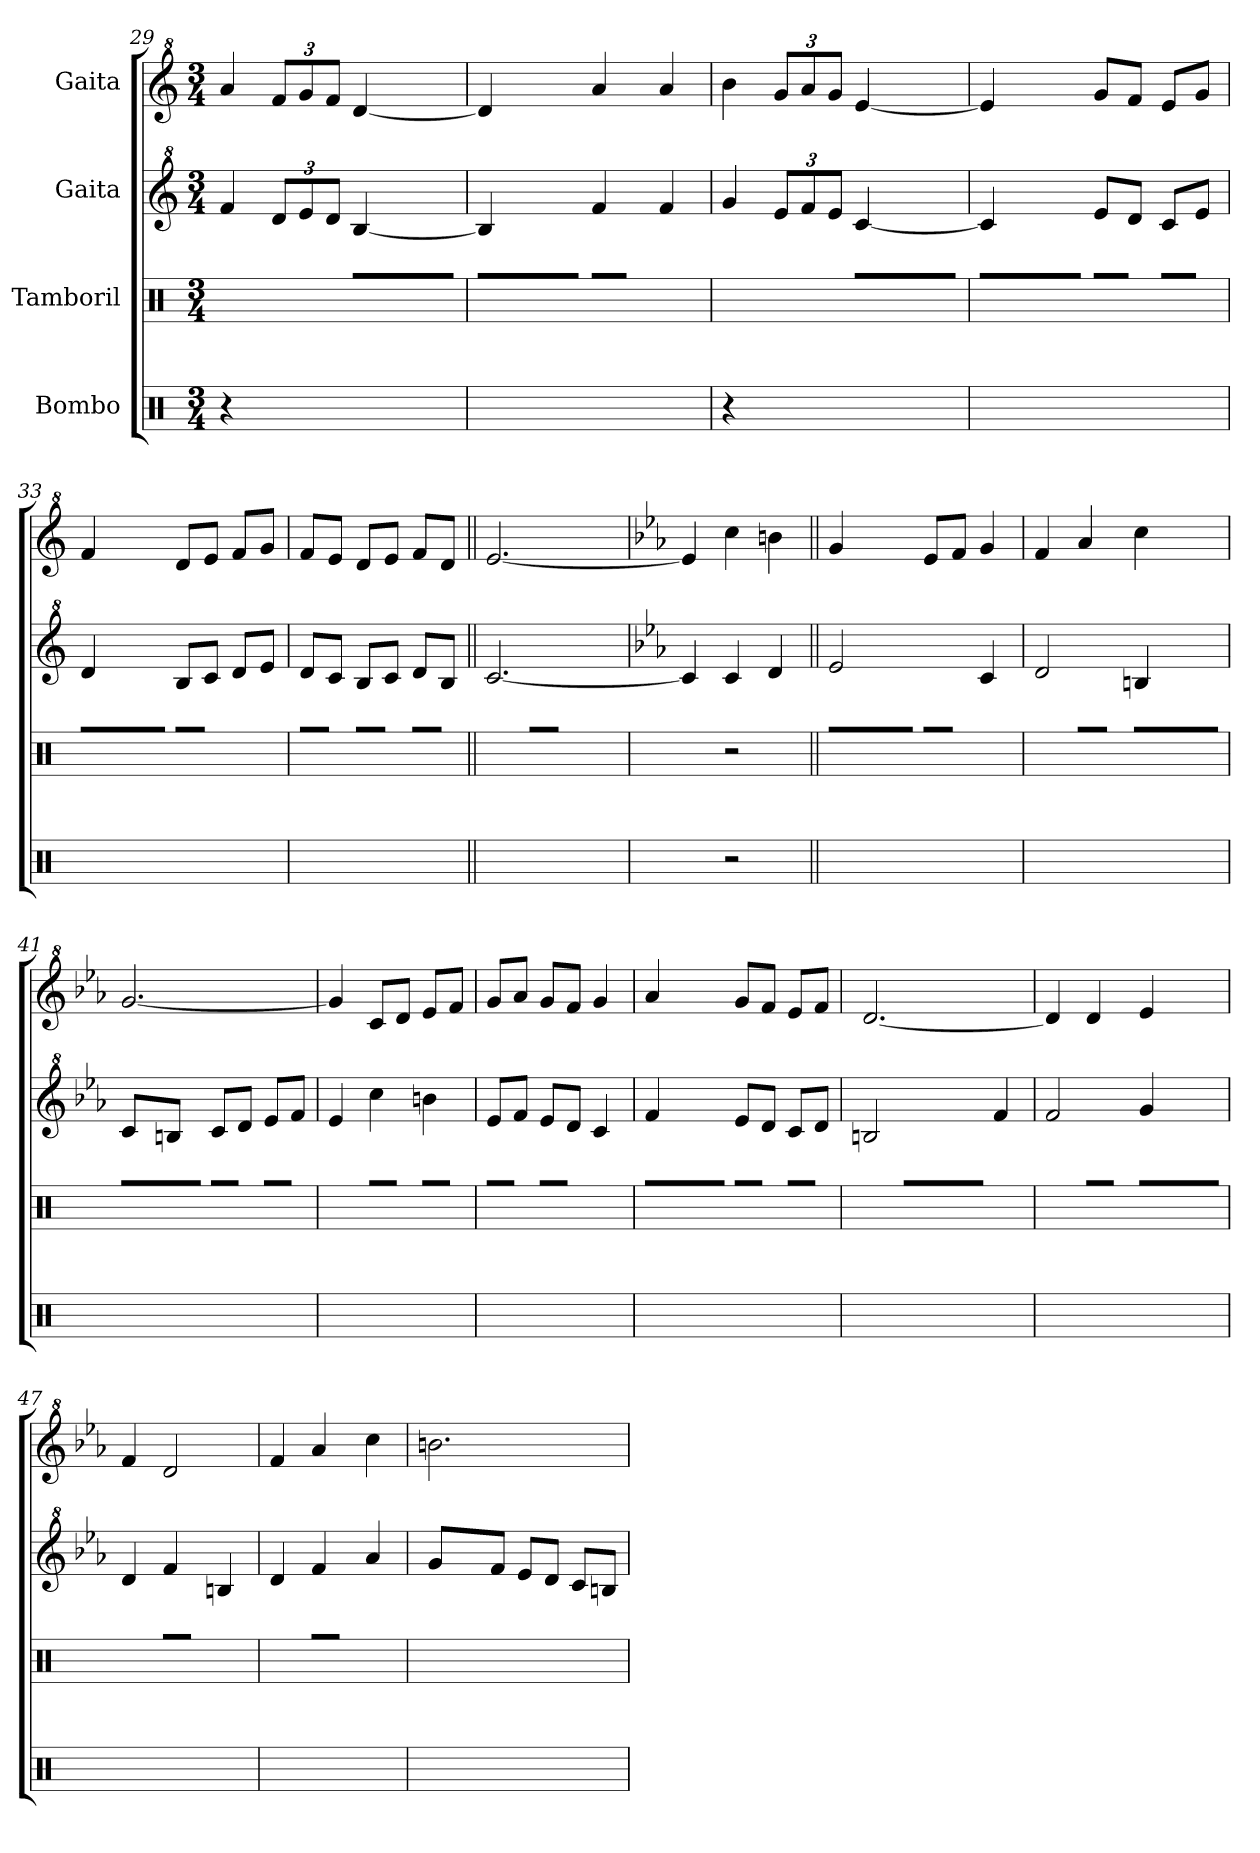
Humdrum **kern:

**kern	**kern	**kern	**kern
*part4	*part3	*part2	*part1
*staff4	*staff3	*staff2	*staff1
*I"Bombo	*I"Tamboril	*I"Gaita	*I"Gaita
*clefX	*clefX	*clefG^2	*clefG^2
*k[]	*k[]	*k[]	*k[]
*M3/4	*M3/4	*M3/4	*M3/4
=29	=29	=29	=29
4r	4R\	4ff/	4aa/
*	*	*Xbrackettup	*Xbrackettup
2R\	4R\	12dd/L	12ff/L
.	.	12ee/	12gg/
.	.	12dd/J	12ff/J
*	*tremolo	*	*
.	[32R\LLL	[4b/	[4dd/
.	32R\	.	.
.	32R\	.	.
.	32R\	.	.
.	32R\	.	.
.	32R\	.	.
.	32R\	.	.
.	32R\JJJ	.	.
=30	=30	=30	=30
2.R\	32R\]LLL	4b/]	4dd/]
.	32R\	.	.
.	32R\	.	.
.	32R\	.	.
.	32R\	.	.
.	32R\	.	.
.	32R\	.	.
.	32R\JJJ	.	.
.	8R\L	4ff/	4aa/
.	8R\J	.	.
.	4R\	4ff/	4aa/
!!LO:LB:g=z
=31	=31	=31	=31
4r	4R\	4gg/	4bb\
2R\	4R\	12ee/L	12gg/L
.	.	12ff/	12aa/
.	.	12ee/J	12gg/J
.	[32R\LLL	[4cc/	[4ee/
.	32R\	.	.
.	32R\	.	.
.	32R\	.	.
.	32R\	.	.
.	32R\	.	.
.	32R\	.	.
.	32R\JJJ	.	.
=32	=32	=32	=32
2.R\	32R\]LLL	4cc/]	4ee/]
.	32R\	.	.
.	32R\	.	.
.	32R\	.	.
.	32R\	.	.
.	32R\	.	.
.	32R\	.	.
.	32R\JJJ	.	.
.	8R\L	8ee/L	8gg/L
.	8R\J	8dd/J	8ff/J
.	8R\L	8cc/L	8ee/L
.	8R\J	8ee/J	8gg/J
=33	=33	=33	=33
2.R\	32R\LLL	4dd/	4ff/
.	32R\	.	.
.	32R\	.	.
.	32R\	.	.
.	32R\	.	.
.	32R\	.	.
.	32R\	.	.
.	32R\JJJ	.	.
.	8R\L	8b/L	8dd/L
.	8R\J	8cc/J	8ee/J
.	4R\	8dd/L	8ff/L
.	.	8ee/J	8gg/J
=34	=34	=34	=34
2.R\	8R\L	8dd/L	8ff/L
.	8R\J	8cc/J	8ee/J
.	8R\L	8b/L	8dd/L
.	8R\J	8cc/J	8ee/J
.	8R\L	8dd/L	8ff/L
.	8R\J	8b/J	8dd/J
!!LO:PB:g=z
=37||	=37||	=37||	=37||
2R\	4R\	[2.cc/	[2.ee/
.	8R\L	.	.
.	8R\J	.	.
4R\	4R\	.	.
=38	=38	=38	=38
*	*	*k[b-e-a-]	*k[b-e-a-]
*	*	*E-:	*E-:
4R\	4R\	4cc/]	4ee/]
2r	2r	4cc/	4ccc\
.	.	4dd/	4bbn\
=39||	=39||	=39||	=39||
2.R\	32R\LLL	2ee-/	4gg/
.	32R\	.	.
.	32R\	.	.
.	32R\	.	.
.	32R\	.	.
.	32R\	.	.
.	32R\	.	.
.	32R\JJJ	.	.
.	8R\L	.	8ee-/L
.	8R\J	.	8ff/J
.	4R\	4cc/	4gg/
=40	=40	=40	=40
2.R\	4R\	2dd/	4ff/
.	8R\L	.	4aa-/
.	8R\J	.	.
.	[32R\LLL	4bn/	4ccc\
.	32R\	.	.
.	32R\	.	.
.	32R\	.	.
.	32R\	.	.
.	32R\	.	.
.	32R\	.	.
.	32R\JJJ	.	.
=41	=41	=41	=41
2R\	32R\]LLL	8cc/L	[2.gg/
.	32R\	.	.
.	32R\	.	.
.	32R\	.	.
.	32R\	8bn/J	.
.	32R\	.	.
.	32R\	.	.
.	32R\JJJ	.	.
.	8R\L	8cc/L	.
.	8R\J	8dd/J	.
4R\	8R\L	8ee-/L	.
.	8R\J	8ff/J	.
=42	=42	=42	=42
2.R\	4R\	4ee-/	4gg/]
.	8R\L	4ccc\	8cc/L
.	8R\J	.	8dd/J
.	8R\L	4bbn\	8ee-/L
.	8R\J	.	8ff/J
!!LO:LB:g=z
=43	=43	=43	=43
2.R\	8R\L	8ee-/L	8gg/L
.	8R\J	8ff/J	8aa-/J
.	8R\L	8ee-/L	8gg/L
.	8R\J	8dd/J	8ff/J
.	4R\	4cc/	4gg/
=44	=44	=44	=44
2.R\	32R\LLL	4ff/	4aa-/
.	32R\	.	.
.	32R\	.	.
.	32R\	.	.
.	32R\	.	.
.	32R\	.	.
.	32R\	.	.
.	32R\JJJ	.	.
.	8R\L	8ee-/L	8gg/L
.	8R\J	8dd/J	8ff/J
.	8R\L	8cc/L	8ee-/L
.	8R\J	8dd/J	8ff/J
=45	=45	=45	=45
2R\	4R\	2bn/	[2.dd/
.	32R\LLL	.	.
.	32R\	.	.
.	32R\	.	.
.	32R\	.	.
.	32R\	.	.
.	32R\	.	.
.	32R\	.	.
.	32R\JJJ	.	.
4R\	4R\	4ff/	.
=46	=46	=46	=46
2.R\	4R\	2ff/	4dd/]
.	8R\L	.	4dd/
.	8R\J	.	.
.	32R\LLL	4gg/	4ee-/
.	32R\	.	.
.	32R\	.	.
.	32R\	.	.
.	32R\	.	.
.	32R\	.	.
.	32R\	.	.
.	32R\JJJ	.	.
=47	=47	=47	=47
2.R\	4R\	4dd/	4ff/
.	8R\L	4ff/	2dd/
.	8R\J	.	.
.	4R\	4bn/	.
=48	=48	=48	=48
2.R\	4R\	4dd/	4ff/
.	8R\L	4ff/	4aa-/
.	8R\J	.	.
.	4R\	4aa-/	4ccc\
!!LO:LB:g=z
=49	=49	=49	=49
2.R\	64R\LLLL	8gg/L	2.bbn\
.	64R\	.	.
.	64R\	.	.
.	64R\	.	.
.	64R\	.	.
.	64R\	.	.
.	64R\	.	.
.	64R\	.	.
*	*Xtremolo	*	*
.	8R\J	8ff/J	.
.	8R\L	8ee-/L	.
.	8R\J	8dd/J	.
.	8R\L	8cc/L	.
.	8R\J	8bn/J	.
=	=	=	=
*-	*-	*-	*-
